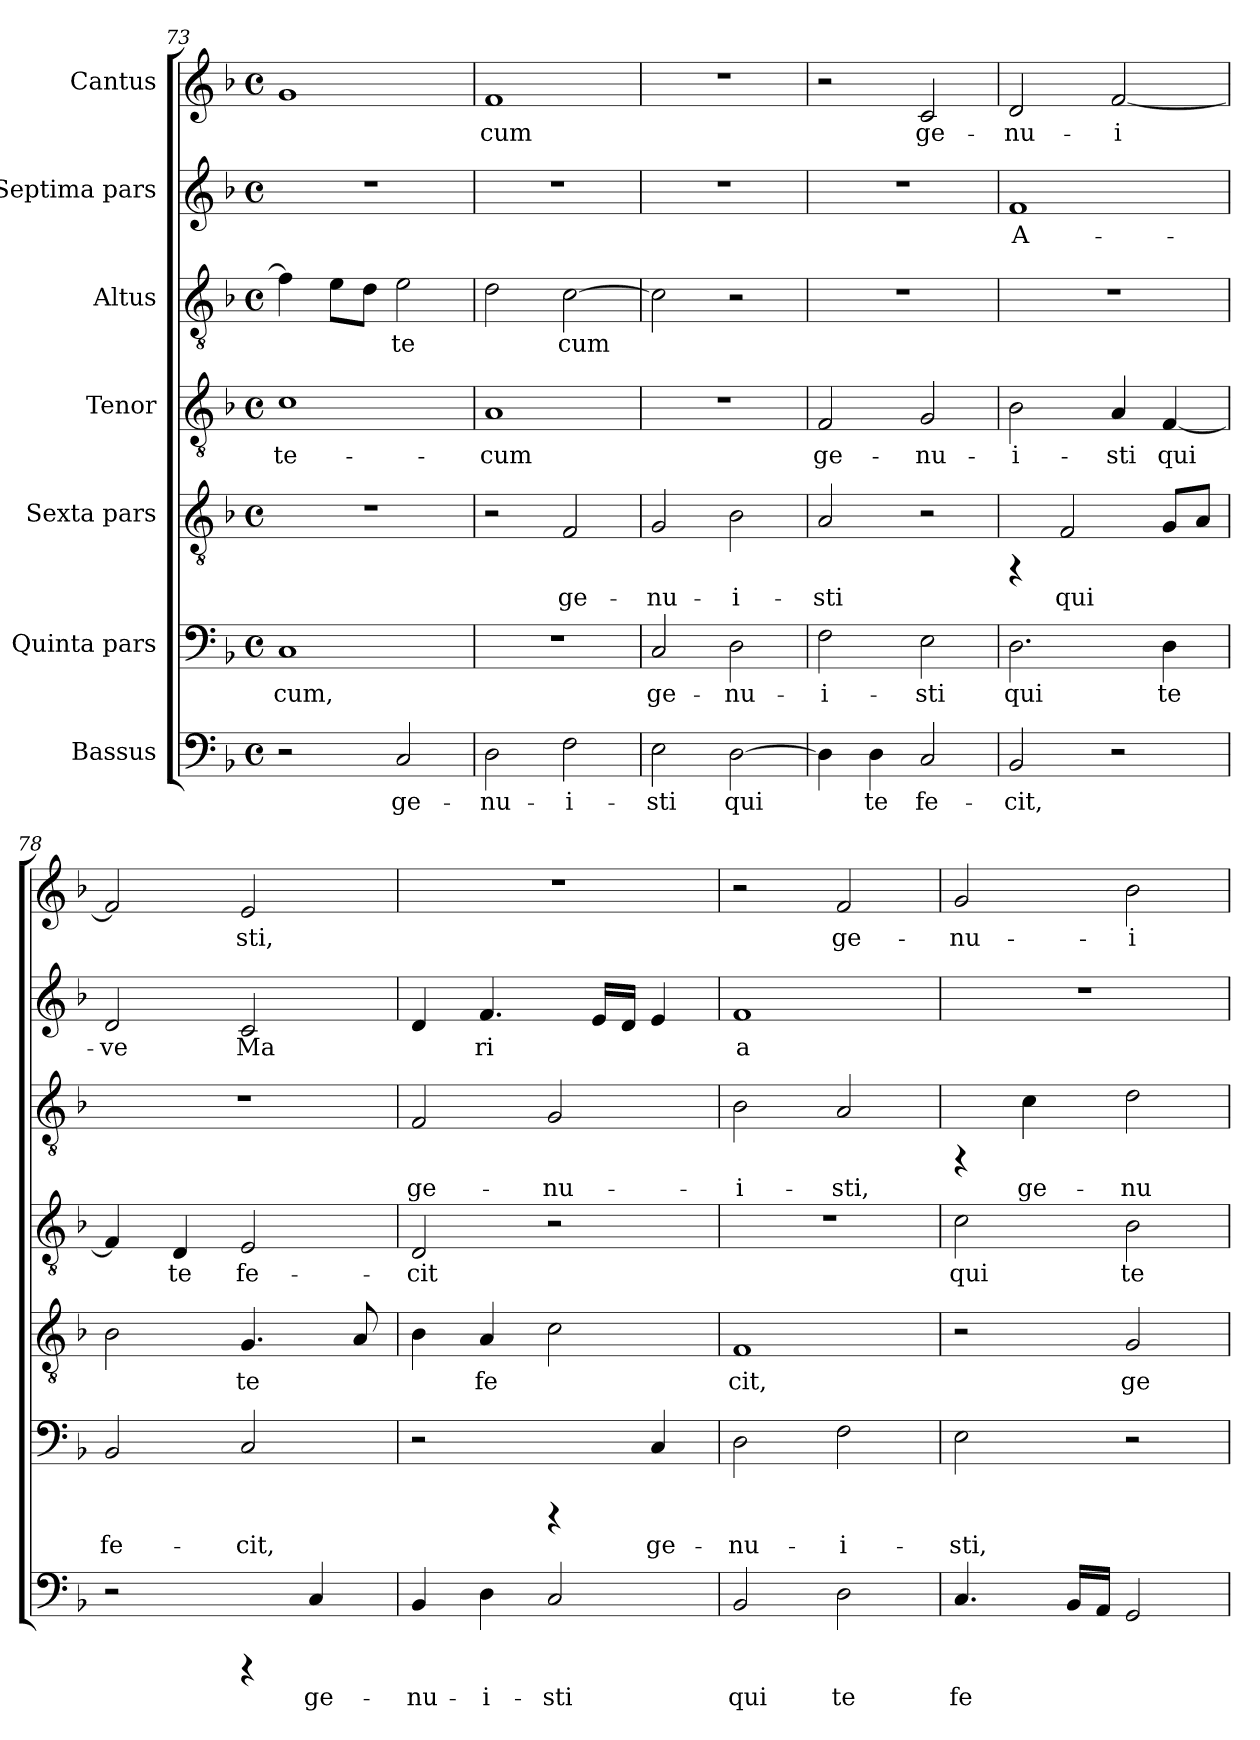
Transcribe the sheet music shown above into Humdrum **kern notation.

**kern	**text	**kern	**text	**kern	**text	**kern	**text	**kern	**text	**kern	**text	**kern	**text
*part7	*part7	*part6	*part6	*part5	*part5	*part4	*part4	*part3	*part3	*part2	*part2	*part1	*part1
*staff7	*staff7	*staff6	*staff6	*staff5	*staff5	*staff4	*staff4	*staff3	*staff3	*staff2	*staff2	*staff1	*staff1
*I"Bassus	*	*I"Quinta pars	*	*I"Sexta pars	*	*I"Tenor	*	*I"Altus	*	*I"Septima pars	*	*I"Cantus	*
*clefF4	*	*clefF4	*	*clefGv2	*	*clefGv2	*	*clefGv2	*	*clefG2	*	*clefG2	*
*k[b-]	*	*k[b-]	*	*k[b-]	*	*k[b-]	*	*k[b-]	*	*k[b-]	*	*k[b-]	*
*F:	*	*F:	*	*F:	*	*F:	*	*F:	*	*F:	*	*F:	*
*M4/4	*	*M4/4	*	*M4/4	*	*M4/4	*	*M4/4	*	*M4/4	*	*M4/4	*
*met(c)	*	*met(c)	*	*met(c)	*	*met(c)	*	*met(c)	*	*met(c)	*	*met(c)	*
=73	=73	=73	=73	=73	=73	=73	=73	=73	=73	=73	=73	=73	=73
!	!	!	!LO:LY:b:cj	!	!	!	!LO:LY:b:cj	!	!LO:LY:b:cj	!	!	!	!LO:LY:b:cj
2r	.	1C	-cum,	1r	.	1c	te-	4f\]	.	1r	.	1g	--
!	!	!	!	!	!	!	!	!	!LO:LY:b:cj	!	!	!	!
.	.	.	.	.	.	.	.	8e\L	.	.	.	.	.
!	!	!	!	!	!	!	!	!	!LO:LY:b:cj	!	!	!	!
.	.	.	.	.	.	.	.	8d\J	.	.	.	.	.
!	!LO:LY:b:cj	!	!	!	!	!	!	!	!LO:LY:b:cj	!	!	!	!
2C/	ge-	.	.	.	.	.	.	2e\	te-	.	.	.	.
=74	=74	=74	=74	=74	=74	=74	=74	=74	=74	=74	=74	=74	=74
!	!LO:LY:b:cj	!	!	!	!	!	!LO:LY:b:cj	!	!LO:LY:b:cj	!	!	!	!LO:LY:b:cj
2D\	-nu-	1r	.	2r	.	1A	-cum	2d\	--	1r	.	1f	-cum
!	!LO:LY:b:cj	!	!	!	!LO:LY:b:cj	!	!	!	!LO:LY:b:cj	!	!	!	!
2F\	-i-	.	.	2F/	ge-	.	.	[>2c\	-cum	.	.	.	.
=75	=75	=75	=75	=75	=75	=75	=75	=75	=75	=75	=75	=75	=75
!	!LO:LY:b:cj	!	!LO:LY:b:cj	!	!LO:LY:b:cj	!	!	!	!LO:LY:b:cj	!	!	!	!
2E\	-sti	2C/	ge-	2G/	-nu-	1r	.	2c\]	.	1r	.	1r	.
!	!LO:LY:b:cj	!	!LO:LY:b:cj	!	!LO:LY:b:cj	!	!	!	!	!	!	!	!
[>2D\	qui	2D\	-nu-	2B-\	-i-	.	.	2r	.	.	.	.	.
=76	=76	=76	=76	=76	=76	=76	=76	=76	=76	=76	=76	=76	=76
!	!LO:LY:b:cj	!	!LO:LY:b:cj	!	!LO:LY:b:cj	!	!LO:LY:b:cj	!	!	!	!	!	!
4D\]	.	2F\	-i-	2A/	-sti	2F/	ge-	1r	.	1r	.	2r	.
!	!LO:LY:b:cj	!	!	!	!	!	!	!	!	!	!	!	!
4D\	te	.	.	.	.	.	.	.	.	.	.	.	.
!	!LO:LY:b:cj	!	!LO:LY:b:cj	!	!	!	!LO:LY:b:cj	!	!	!	!	!	!LO:LY:b:cj
2C/	fe-	2E\	-sti	2r	.	2G/	-nu-	.	.	.	.	2c/	ge-
=77	=77	=77	=77	=77	=77	=77	=77	=77	=77	=77	=77	=77	=77
!	!LO:LY:b:cj	!	!LO:LY:b:cj	!	!	!	!LO:LY:b:cj	!	!	!	!LO:LY:b:cj	!	!LO:LY:b:cj
2BB-/	-cit,	2.D\	qui	4rFF	.	2B-\	-i-	1r	.	1f	A-	2d/	-nu-
!	!	!	!	!	!LO:LY:b:cj	!	!	!	!	!	!	!	!
.	.	.	.	2F/	qui	.	.	.	.	.	.	.	.
!	!	!	!	!	!	!	!LO:LY:b:cj	!	!	!	!	!	!LO:LY:b:cj
2r	.	.	.	.	.	4A/	-sti	.	.	.	.	[>2f/	-i-
!	!	!	!LO:LY:b:cj	!	!LO:LY:b:cj	!	!LO:LY:b:cj	!	!	!	!	!	!
.	.	4D\	te	8G/L	.	[>4F/	qui	.	.	.	.	.	.
!	!	!	!	!	!LO:LY:b:cj	!	!	!	!	!	!	!	!
.	.	.	.	8A/J	.	.	.	.	.	.	.	.	.
!!LO:PB:g=z
=78	=78	=78	=78	=78	=78	=78	=78	=78	=78	=78	=78	=78	=78
!	!	!	!LO:LY:b:cj	!	!LO:LY:b:cj	!	!LO:LY:b:cj	!	!	!	!LO:LY:b:cj	!	!LO:LY:b:cj
2r	.	2BB-/	fe-	2B-\	.	4F/]	.	1r	.	2d/	-ve	2f/]	--
!	!	!	!	!	!	!	!LO:LY:b:cj	!	!	!	!	!	!
.	.	.	.	.	.	4D/	te	.	.	.	.	.	.
!	!	!	!LO:LY:b:cj	!	!LO:LY:b:cj	!	!LO:LY:b:cj	!	!	!	!LO:LY:b:cj	!	!LO:LY:b:cj
4rCCC	.	2C/	-cit,	4.G/	te	2E/	fe-	.	.	2c/	Ma-	2e/	-sti,
!	!LO:LY:b:cj	!	!	!	!	!	!	!	!	!	!	!	!
4C/	ge-	.	.	.	.	.	.	.	.	.	.	.	.
!	!	!	!	!	!LO:LY:b:cj	!	!	!	!	!	!	!	!
.	.	.	.	8A/	.	.	.	.	.	.	.	.	.
=79	=79	=79	=79	=79	=79	=79	=79	=79	=79	=79	=79	=79	=79
!	!LO:LY:b:cj	!	!	!	!LO:LY:b:cj	!	!LO:LY:b:cj	!	!LO:LY:b:cj	!	!LO:LY:b:cj	!	!
4BB-/	-nu-	2r	.	4B-\	.	2D/	-cit	2F/	ge-	4d/	--	1r	.
!	!LO:LY:b:cj	!	!	!	!LO:LY:b:cj	!	!	!	!	!	!LO:LY:b:cj	!	!
4D\	-i-	.	.	4A/	fe-	.	.	.	.	4.f/	-ri-	.	.
!	!LO:LY:b:cj	!	!	!	!LO:LY:b:cj	!	!	!	!LO:LY:b:cj	!	!	!	!
2C/	-sti	4rCCC	.	2c\	--	2r	.	2G/	-nu-	.	.	.	.
!	!	!	!	!	!	!	!	!	!	!	!LO:LY:b:cj	!	!
.	.	.	.	.	.	.	.	.	.	16e/L	--	.	.
!	!	!	!	!	!	!	!	!	!	!	!LO:LY:b:cj	!	!
.	.	.	.	.	.	.	.	.	.	16d/J	--	.	.
!	!	!	!LO:LY:b:cj	!	!	!	!	!	!	!	!LO:LY:b:cj	!	!
.	.	4C/	ge-	.	.	.	.	.	.	4e/	--	.	.
=80	=80	=80	=80	=80	=80	=80	=80	=80	=80	=80	=80	=80	=80
!	!LO:LY:b:cj	!	!LO:LY:b:cj	!	!LO:LY:b:cj	!	!	!	!LO:LY:b:cj	!	!LO:LY:b:cj	!	!
2BB-/	qui	2D\	-nu-	1F	-cit,	1r	.	2B-\	-i-	1f	-a	2r	.
!	!LO:LY:b:cj	!	!LO:LY:b:cj	!	!	!	!	!	!LO:LY:b:cj	!	!	!	!LO:LY:b:cj
2D\	te	2F\	-i-	.	.	.	.	2A/	-sti,	.	.	2f/	ge-
=81	=81	=81	=81	=81	=81	=81	=81	=81	=81	=81	=81	=81	=81
!	!LO:LY:b:cj	!	!LO:LY:b:cj	!	!	!	!LO:LY:b:cj	!	!	!	!	!	!LO:LY:b:cj
4.C/	fe-	2E\	-sti,	2r	.	2c\	qui	4rFF	.	1r	.	2g/	-nu-
!	!	!	!	!	!	!	!	!	!LO:LY:b:cj	!	!	!	!
.	.	.	.	.	.	.	.	4c\	ge-	.	.	.	.
!	!LO:LY:b:cj	!	!	!	!	!	!	!	!	!	!	!	!
16BB-/L	--	.	.	.	.	.	.	.	.	.	.	.	.
!	!LO:LY:b:cj	!	!	!	!	!	!	!	!	!	!	!	!
16AA/J	--	.	.	.	.	.	.	.	.	.	.	.	.
!	!LO:LY:b:cj	!	!	!	!LO:LY:b:cj	!	!LO:LY:b:cj	!	!LO:LY:b:cj	!	!	!	!LO:LY:b:cj
2GG/	--	2r	.	2G/	ge-	2B-\	te	2d\	-nu-	.	.	2b-\	-i-
=	=	=	=	=	=	=	=	=	=	=	=	=	=
*-	*-	*-	*-	*-	*-	*-	*-	*-	*-	*-	*-	*-	*-
